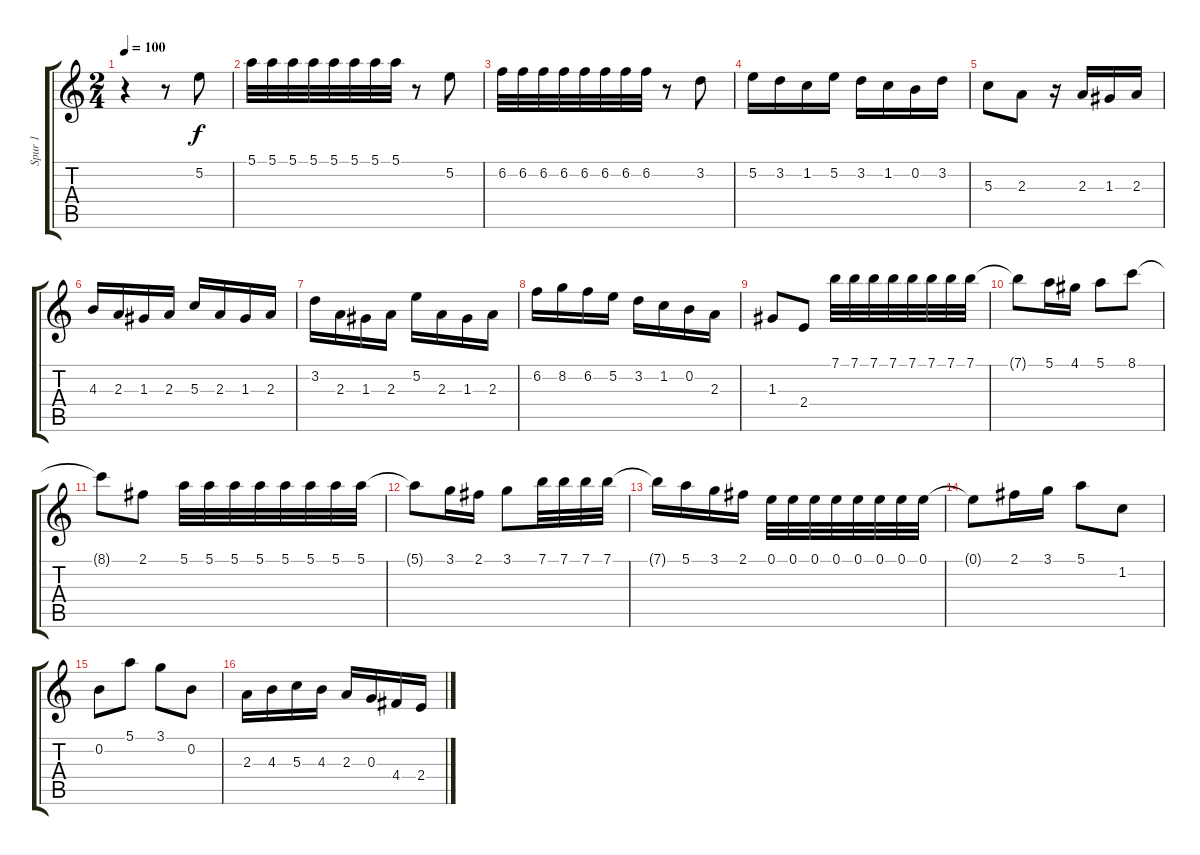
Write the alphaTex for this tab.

\track ("Spur 1" "Spur 1") {instrument electricguitarclean}
\staff {score tabs}
\tuning (E4 B3 G3 D3 A2 E2) {hide}
\ts (2 4)
\tempo 100
\clef g2
\ks c
r.4{dy f instrument electricguitarclean} r.8 5.2.8 |
5.1.32 5.1.32 5.1.32 5.1.32 5.1.32 5.1.32 5.1.32 5.1.32 r.8 5.2.8 |
6.2.32 6.2.32 6.2.32 6.2.32 6.2.32 6.2.32 6.2.32 6.2.32 r.8 3.2.8 |
5.2.16 3.2.16 1.2.16 5.2.16 3.2.16 1.2.16 0.2.16 3.2.16 |
5.3.8 2.3.8 r.16 2.3.16 1.3.16 2.3.16 |
4.3.16 2.3.16 1.3.16 2.3.16 5.3.16 2.3.16 1.3.16 2.3.16 |
3.2.16 2.3.16 1.3.16 2.3.16 5.2.16 2.3.16 1.3.16 2.3.16 |
6.2.16 8.2.16 6.2.16 5.2.16 3.2.16 1.2.16 0.2.16 2.3.16 |
1.3.8 2.4.8 7.1.32 7.1.32 7.1.32 7.1.32 7.1.32 7.1.32 7.1.32 7.1.32 |
7.1{t}.8 5.1.16 4.1.16 5.1.8 8.1.8 |
8.1{t}.8 2.1.8 5.1.32 5.1.32 5.1.32 5.1.32 5.1.32 5.1.32 5.1.32 5.1.32 |
5.1{t}.8 3.1.16 2.1.16 3.1.8 7.1.32 7.1.32 7.1.32 7.1.32 |
7.1{t}.16 5.1.16 3.1.16 2.1.16 0.1.32 0.1.32 0.1.32 0.1.32 0.1.32 0.1.32 0.1.32 0.1.32 |
0.1{t}.8 2.1.16 3.1.16 5.1.8 1.2.8 |
0.2.8 5.1.8 3.1.8 0.2.8 |
2.3.16 4.3.16 5.3.16 4.3.16 2.3.16 0.3.16 4.4.16 2.4.16
